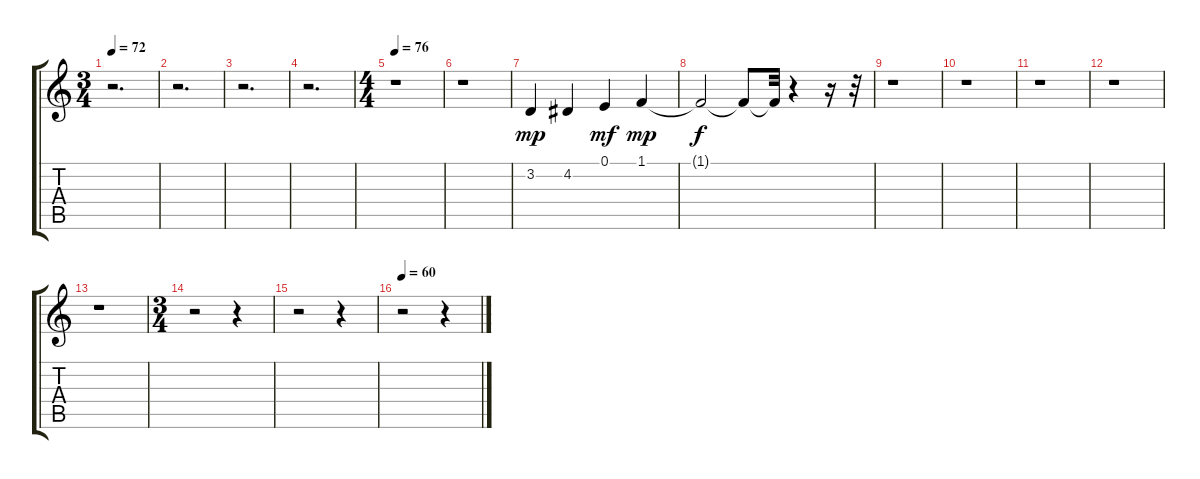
\track "" {instrument seashore}
\staff {score tabs}
\tuning (E4 B3 G3 D3 A2 E2) {hide}
\ts (3 4)
\tempo 72
\clef g2
\ks c
r.2{d dy mp} |
r.2{d} |
r.2{d} |
r.2{d} |
\ts (4 4)
\tempo 76
r.1 |
r.1 |
3.2.4 4.2.4 0.1.4{dy mf} 1.1.4{dy mp} |
1.1{t}.2{dy f} 1.1{t}.8 1.1{t}.32 r.4 r.16 r.32 |
r.1 |
r.1 |
r.1 |
r.1 |
r.1 |
\ts (3 4)
r.2 r.4 |
r.2 r.4 |
\tempo 60
r.2 r.4
